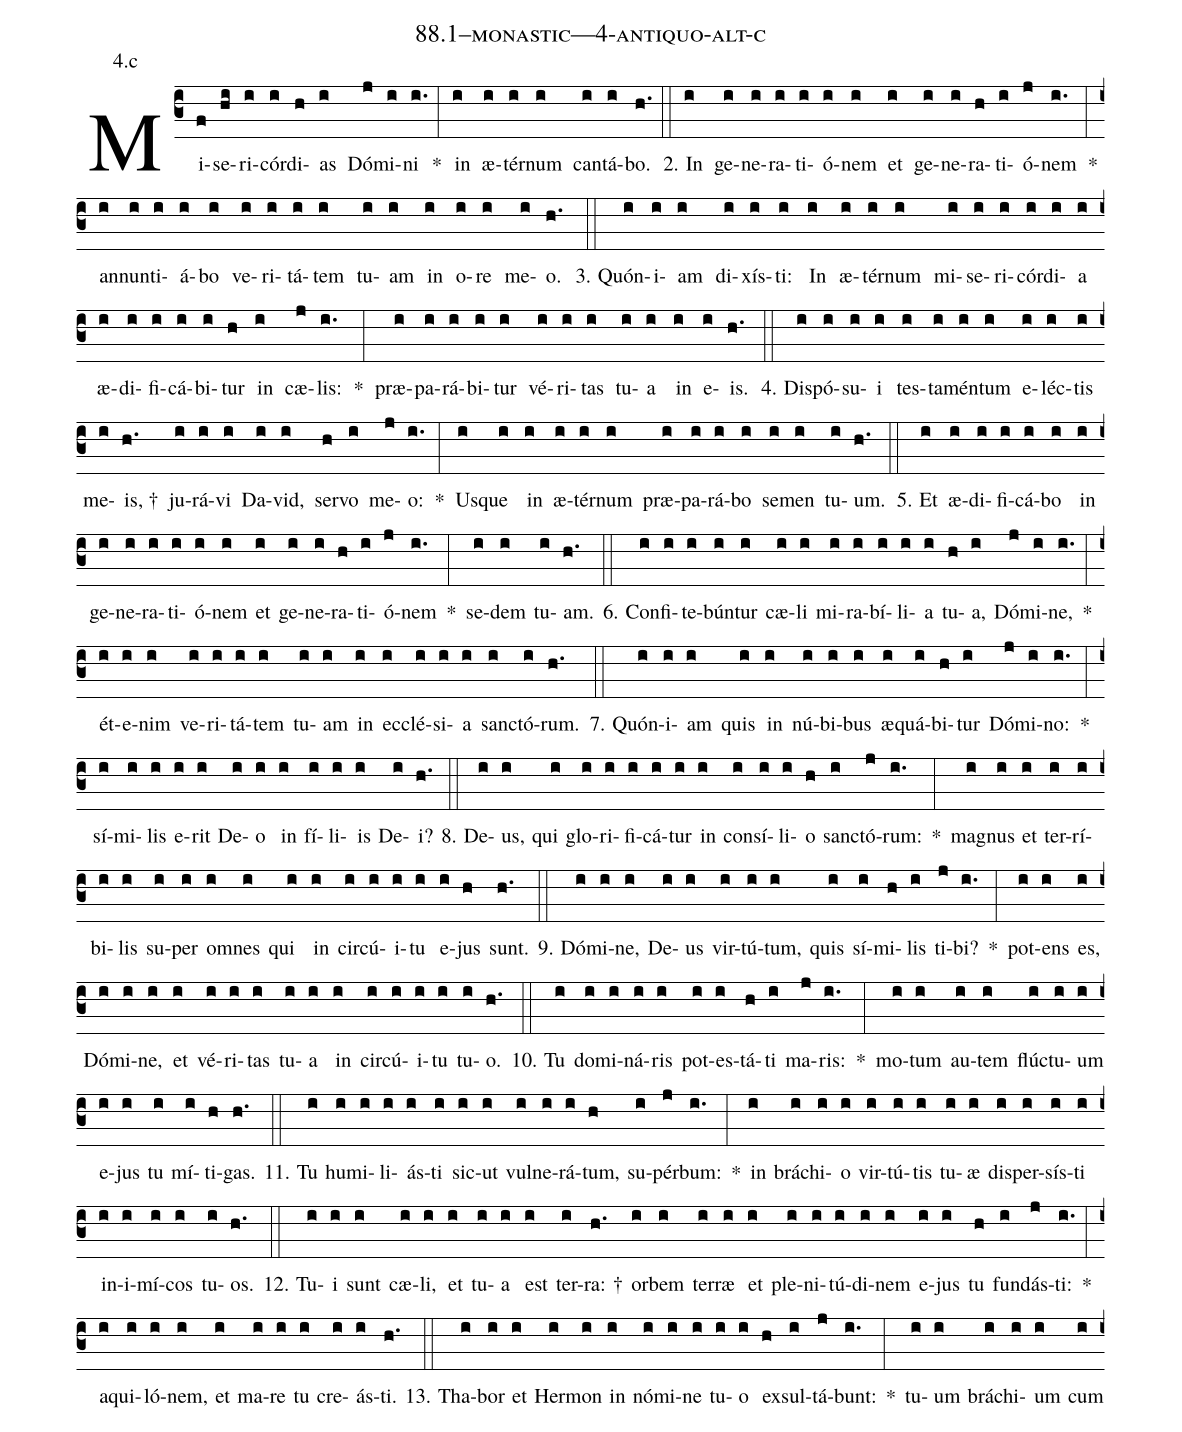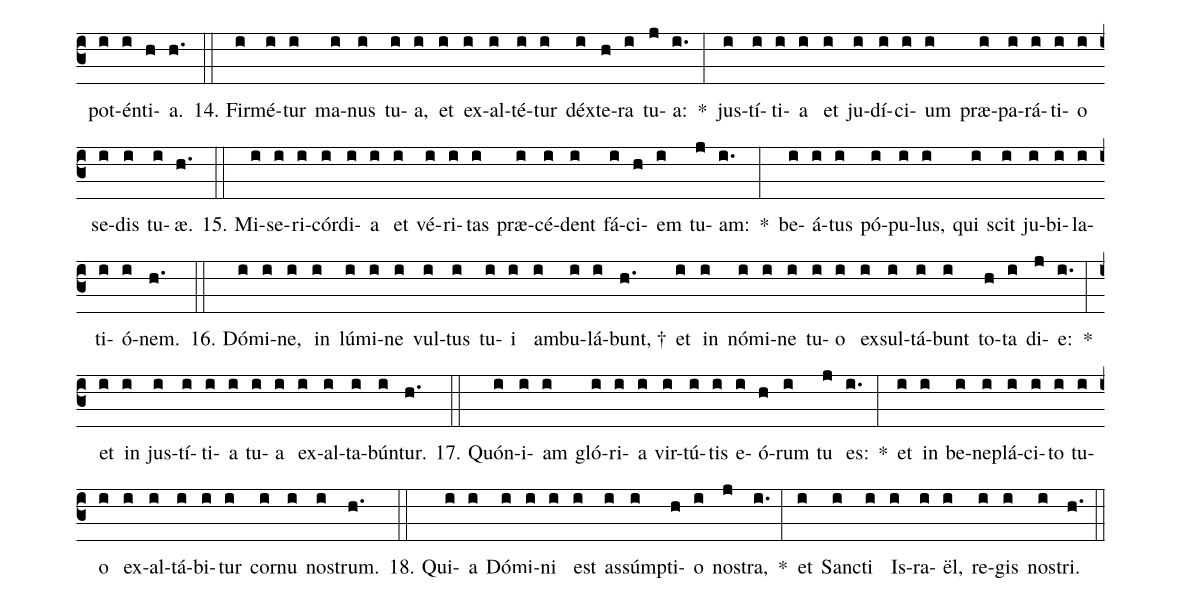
name: 88.1--monastic---4-antiquo-alt-c;
annotation: 4.c;
%%
(c3)Mi(f)se(hi)ri(i)cór(i)di(h)as(i) Dó(j)mi(i)ni(i.) *(:) in(i) æ(i)tér(i)num(i) can(i)tá(i)bo.(h.) (::)
2. In(i) ge(i)ne(i)ra(i)ti(i)ó(i)nem(i) et(i) ge(i)ne(i)ra(h)ti(i)ó(j)nem(i.) *(:) an(i)nun(i)ti(i)á(i)bo(i) ve(i)ri(i)tá(i)tem(i) tu(i)am(i) in(i) o(i)re(i) me(i)o.(h.) (::)
3. Quón(i)i(i)am(i) di(i)xís(i)ti:(i) In(i) æ(i)tér(i)num(i) mi(i)se(i)ri(i)cór(i)di(i)a(i) æ(i)di(i)fi(i)cá(i)bi(i)tur(h) in(i) cæ(j)lis:(i.) *(:) præ(i)pa(i)rá(i)bi(i)tur(i) vé(i)ri(i)tas(i) tu(i)a(i) in(i) e(i)is.(h.) (::)
4. Dis(i)pó(i)su(i)i(i) tes(i)ta(i)mén(i)tum(i) e(i)léc(i)tis(i) me(i)is, †(h.) ju(i)rá(i)vi(i) Da(i)vid,(i) ser(h)vo(i) me(j)o:(i.) *(:) Us(i)que(i) in(i) æ(i)tér(i)num(i) præ(i)pa(i)rá(i)bo(i) se(i)men(i) tu(i)um.(h.) (::)
5. Et(i) æ(i)di(i)fi(i)cá(i)bo(i) in(i) ge(i)ne(i)ra(i)ti(i)ó(i)nem(i) et(i) ge(i)ne(i)ra(h)ti(i)ó(j)nem(i.) *(:) se(i)dem(i) tu(i)am.(h.) (::)
6. Con(i)fi(i)te(i)bún(i)tur(i) cæ(i)li(i) mi(i)ra(i)bí(i)li(i)a(i) tu(h)a,(i) Dó(j)mi(i)ne,(i.) *(:) ét(i)e(i)nim(i) ve(i)ri(i)tá(i)tem(i) tu(i)am(i) in(i) ec(i)clé(i)si(i)a(i) sanc(i)tó(i)rum.(h.) (::)
7. Quón(i)i(i)am(i) quis(i) in(i) nú(i)bi(i)bus(i) æ(i)quá(i)bi(h)tur(i) Dó(j)mi(i)no:(i.) *(:) sí(i)mi(i)lis(i) e(i)rit(i) De(i)o(i) in(i) fí(i)li(i)is(i) De(i)i?(h.) (::)
8. De(i)us,(i) qui(i) glo(i)ri(i)fi(i)cá(i)tur(i) in(i) con(i)sí(i)li(i)o(h) sanc(i)tó(j)rum:(i.) *(:) ma(i)gnus(i) et(i) ter(i)rí(i)bi(i)lis(i) su(i)per(i) om(i)nes(i) qui(i) in(i) cir(i)cú(i)i(i)tu(i) e(i)jus(h) sunt.(h.) (::)
9. Dó(i)mi(i)ne,(i) De(i)us(i) vir(i)tú(i)tum,(i) quis(i) sí(i)mi(h)lis(i) ti(j)bi?(i.) *(:) pot(i)ens(i) es,(i) Dó(i)mi(i)ne,(i) et(i) vé(i)ri(i)tas(i) tu(i)a(i) in(i) cir(i)cú(i)i(i)tu(i) tu(i)o.(h.) (::)
10. Tu(i) do(i)mi(i)ná(i)ris(i) pot(i)es(i)tá(h)ti(i) ma(j)ris:(i.) *(:) mo(i)tum(i) au(i)tem(i) flúc(i)tu(i)um(i) e(i)jus(i) tu(i) mí(i)ti(h)gas.(h.) (::)
11. Tu(i) hu(i)mi(i)li(i)ás(i)ti(i) sic(i)ut(i) vul(i)ne(i)rá(i)tum,(h) su(i)pér(j)bum:(i.) *(:) in(i) brá(i)chi(i)o(i) vir(i)tú(i)tis(i) tu(i)æ(i) di(i)sper(i)sís(i)ti(i) in(i)i(i)mí(i)cos(i) tu(i)os.(h.) (::)
12. Tu(i)i(i) sunt(i) cæ(i)li,(i) et(i) tu(i)a(i) est(i) ter(i)ra: †(h.) or(i)bem(i) ter(i)ræ(i) et(i) ple(i)ni(i)tú(i)di(i)nem(i) e(i)jus(i) tu(h) fun(i)dás(j)ti:(i.) *(:) a(i)qui(i)ló(i)nem,(i) et(i) ma(i)re(i) tu(i) cre(i)ás(i)ti.(h.) (::)
13. Tha(i)bor(i) et(i) Her(i)mon(i) in(i) nó(i)mi(i)ne(i) tu(i)o(i) ex(h)sul(i)tá(j)bunt:(i.) *(:) tu(i)um(i) brá(i)chi(i)um(i) cum(i) pot(i)én(i)ti(h)a.(h.) (::)
14. Fir(i)mé(i)tur(i) ma(i)nus(i) tu(i)a,(i) et(i) ex(i)al(i)té(i)tur(i) déx(i)te(h)ra(i) tu(j)a:(i.) *(:) jus(i)tí(i)ti(i)a(i) et(i) ju(i)dí(i)ci(i)um(i) præ(i)pa(i)rá(i)ti(i)o(i) se(i)dis(i) tu(i)æ.(h.) (::)
15. Mi(i)se(i)ri(i)cór(i)di(i)a(i) et(i) vé(i)ri(i)tas(i) præ(i)cé(i)dent(i) fá(i)ci(h)em(i) tu(j)am:(i.) *(:) be(i)á(i)tus(i) pó(i)pu(i)lus,(i) qui(i) scit(i) ju(i)bi(i)la(i)ti(i)ó(i)nem.(h.) (::)
16. Dó(i)mi(i)ne,(i) in(i) lú(i)mi(i)ne(i) vul(i)tus(i) tu(i)i(i) am(i)bu(i)lá(i)bunt, †(h.) et(i) in(i) nó(i)mi(i)ne(i) tu(i)o(i) ex(i)sul(i)tá(i)bunt(i) to(h)ta(i) di(j)e:(i.) *(:) et(i) in(i) jus(i)tí(i)ti(i)a(i) tu(i)a(i) ex(i)al(i)ta(i)bún(i)tur.(h.) (::)
17. Quón(i)i(i)am(i) gló(i)ri(i)a(i) vir(i)tú(i)tis(i) e(i)ó(h)rum(i) tu(j) es:(i.) *(:) et(i) in(i) be(i)ne(i)plá(i)ci(i)to(i) tu(i)o(i) ex(i)al(i)tá(i)bi(i)tur(i) cor(i)nu(i) nos(i)trum.(h.) (::)
18. Qui(i)a(i) Dó(i)mi(i)ni(i) est(i) as(i)súmp(i)ti(h)o(i) nos(j)tra,(i.) *(:) et(i) Sanc(i)ti(i) Is(i)ra(i)ël,(i) re(i)gis(i) nos(i)tri.(h.) (::)
